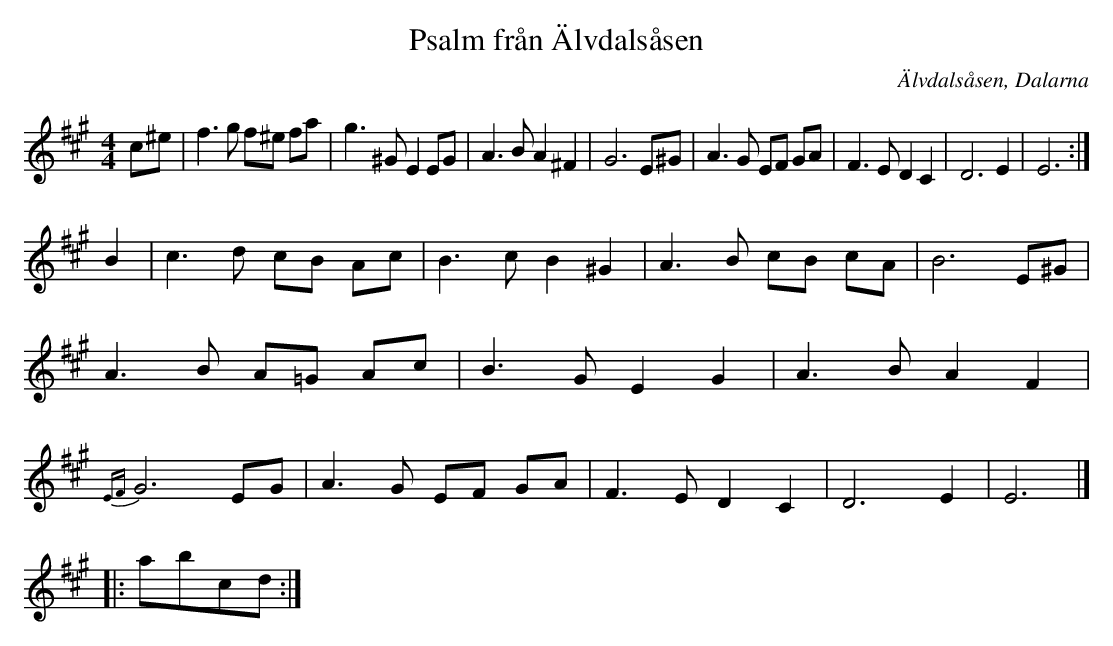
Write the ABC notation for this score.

X:1
T:Psalm från Älvdalsåsen
O:Älvdalsåsen, Dalarna
M:4/4
L:1/8
K:A
c^e | f3g f^e fa | g3 ^G E2EG | A3BA2^F2 | G6E^G | A3G EF GA | F3ED2C2 | D6E2 | E6 :|]
B2 | c3d cB Ac | B3cB2^G2 | A3B cB cA | B6E^G | A3B A=G Ac| B3G E2G2| A3BA2 F2| {EF}G6EG| A3G EF GA | F3ED2C2 | D6E2 | E6 |]
|: abcd :|
